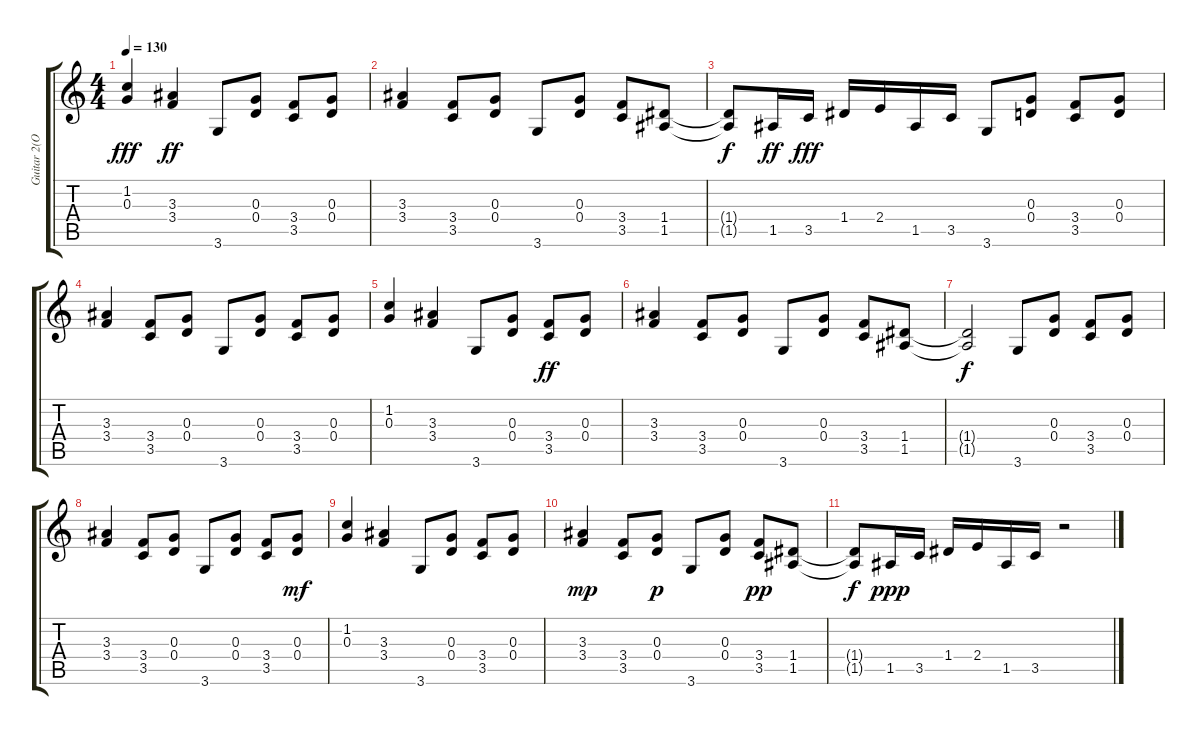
\track ("Guitar 2(Overdriven)" "Guitar 2(O") {instrument overdrivenguitar}
\staff {score tabs}
\tuning (E4 B3 G3 D3 A2 E2) {hide}
\ts (4 4)
\tempo 130
\clef g2
\ks c
(1.2 0.3).4{dy fff} (3.3 3.4).4{dy ff} 3.6.8 (0.3 0.4).8 (3.4 3.5).8 (0.3 0.4).8 |
(3.3 3.4).4 (3.4 3.5).8 (0.3 0.4).8 3.6.8 (0.3 0.4).8 (3.4 3.5).8 (1.4 1.5).8 |
(1.4{t} 1.5{t}).8{dy f} 1.5.16{dy ff} 3.5.16{dy fff} 1.4.16 2.4.16 1.5.16 3.5.16 3.6.8 (0.3 0.4).8 (3.4 3.5).8 (0.3 0.4).8 |
(3.3 3.4).4 (3.4 3.5).8 (0.3 0.4).8 3.6.8 (0.3 0.4).8 (3.4 3.5).8 (0.3 0.4).8 |
(1.2 0.3).4 (3.3 3.4).4 3.6.8 (0.3 0.4).8 (3.4 3.5).8{dy ff} (0.3 0.4).8 |
(3.3 3.4).4 (3.4 3.5).8 (0.3 0.4).8 3.6.8 (0.3 0.4).8 (3.4 3.5).8 (1.4 1.5).8 |
(1.4{t} 1.5{t}).2{dy f} 3.6.8 (0.3 0.4).8 (3.4 3.5).8 (0.3 0.4).8 |
(3.3 3.4).4 (3.4 3.5).8 (0.3 0.4).8 3.6.8 (0.3 0.4).8 (3.4 3.5).8 (0.3 0.4).8{dy mf} |
(1.2 0.3).4 (3.3 3.4).4 3.6.8 (0.3 0.4).8 (3.4 3.5).8 (0.3 0.4).8 |
(3.3 3.4).4{dy mp} (3.4 3.5).8 (0.3 0.4).8{dy p} 3.6.8 (0.3 0.4).8 (3.4 3.5).8{dy pp} (1.4 1.5).8 |
(1.4{t} 1.5{t}).8{dy f} 1.5.16{dy ppp} 3.5.16 1.4.16 2.4.16 1.5.16 3.5.16 r.2
